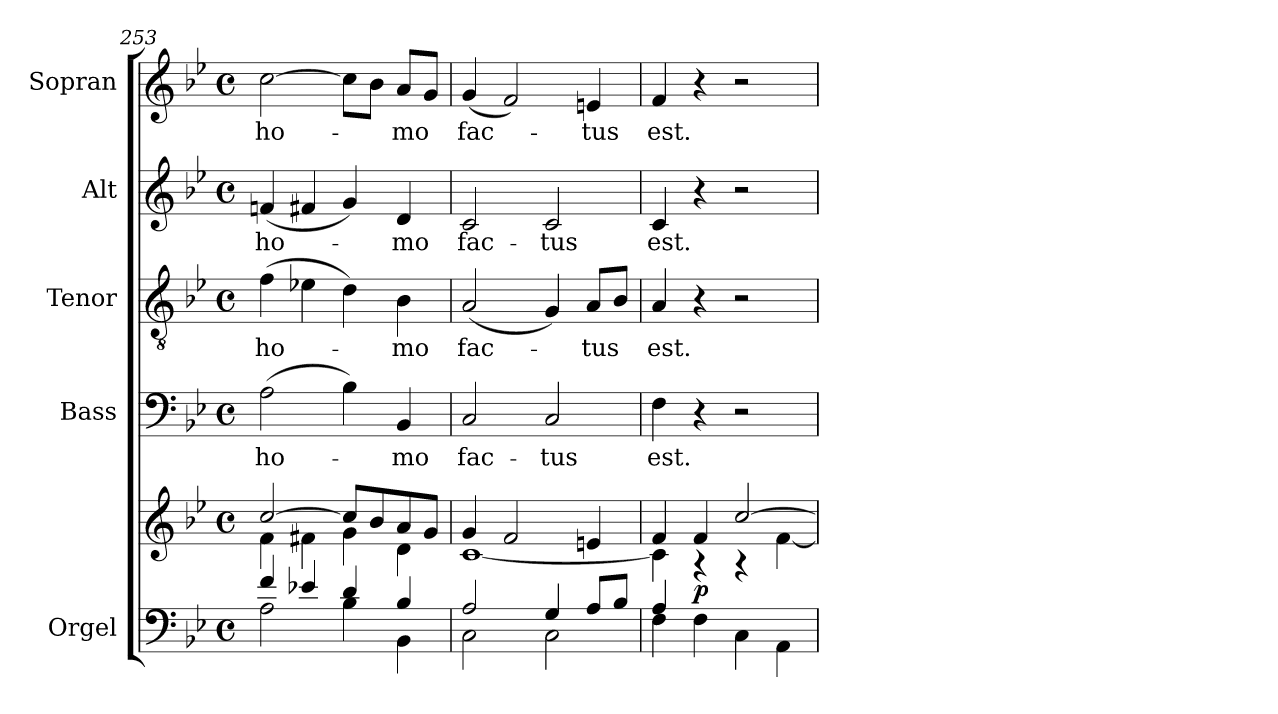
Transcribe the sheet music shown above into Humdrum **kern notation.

**kern	**kern	**dynam	**kern	**text	**kern	**text	**kern	**text	**kern	**text
*part5	*part5	*part5	*part4	*part4	*part3	*part3	*part2	*part2	*part1	*part1
*staff6	*staff5	*staff5/6	*staff4	*staff4	*staff3	*staff3	*staff2	*staff2	*staff1	*staff1
*I"Orgel	*	*	*I"Bass	*	*I"Tenor	*	*I"Alt	*	*I"Sopran	*
*I'Org.	*	*	*I'B.	*	*I'T.	*	*I'A.	*	*I'S.	*
!!LO:PB:g=z
*clefF4	*clefG2	*	*clefF4	*	*clefGv2	*	*clefG2	*	*clefG2	*
*k[b-e-]	*k[b-e-]	*	*k[b-e-]	*	*k[b-e-]	*	*k[b-e-]	*	*k[b-e-]	*
*B-:	*B-:	*	*B-:	*	*B-:	*	*B-:	*	*B-:	*
*M4/4	*M4/4	*	*M4/4	*	*M4/4	*	*M4/4	*	*M4/4	*
*met(c)	*met(c)	*	*met(c)	*	*met(c)	*	*met(c)	*	*met(c)	*
=253	=253	=253	=253	=253	=253	=253	=253	=253	=253	=253
*^	*^	*	*	*	*	*	*	*	*	*
!	!	!	!	!	!	!LO:LY:b	!	!LO:LY:b	!	!LO:LY:b	!	!LO:LY:b
4f/	2A\	[>2cc/	4f\	.	(>2A\	ho-	(>4f\	ho-	(<4fn/	ho-	[2cc\	ho-
4e-X/	.	.	4f#X\	.	.	.	4e-X\	.	4f#X/	.	.	.
4d/	4B-\	8cc/L]	4g\	.	4B-\)	.	4d\)	.	4g/)	.	8cc\L]	.
.	.	8b-/	.	.	.	.	.	.	.	.	8b-\J	.
!	!	!	!	!	!	!LO:LY:b	!	!LO:LY:b	!	!LO:LY:b	!	!LO:LY:b
4B-/	4BB-\	8a/	4d\	.	4BB-/	-mo	4B-\	-mo	4d/	-mo	8a/L	-mo
.	.	8g/J	.	.	.	.	.	.	.	.	8g/J	.
=254	=254	=254	=254	=254	=254	=254	=254	=254	=254	=254	=254	=254
!	!	!	!	!	!	!LO:LY:b	!	!LO:LY:b	!	!LO:LY:b	!	!LO:LY:b
2A/	2C\	4g/	[<1c	.	2C/	fac-	(<2A/	fac-	2c/	fac-	(<4g/	fac-
.	.	2f/	.	.	.	.	.	.	.	.	2f/)	.
!	!	!	!	!	!	!LO:LY:b	!	!	!	!LO:LY:b	!	!
4G/	2C\	.	.	.	2C/	-tus	4G/)	.	2c/	-tus	.	.
!	!	!	!	!	!	!	!	!LO:LY:b	!	!	!	!LO:LY:b
8A/L	.	4en/	.	.	.	.	8A/L	-tus	.	.	4en/	-tus
8B-/J	.	.	.	.	.	.	8B-/J	.	.	.	.	.
=255	=255	=255	=255	=255	=255	=255	=255	=255	=255	=255	=255	=255
!	!	!	!	!	!	!LO:LY:b	!	!LO:LY:b	!	!LO:LY:b	!	!LO:LY:b
4A/	4F\	4f/	4c\]	.	4F\	est.	4A/	est.	4c/	est.	4f/	est.
!	!	!	!	!LO:DY:b	!	!	!	!	!	!	!	!
2.ryy	4F\	4f/	4rA	p	4r	.	4r	.	4r	.	4r	.
.	4C\	[>2cc/	4rA	.	2r	.	2r	.	2r	.	2r	.
.	4AA\	.	[<4f\	.	.	.	.	.	.	.	.	.
*v	*v	*	*	*	*	*	*	*	*	*	*	*
*	*v	*v	*	*	*	*	*	*	*	*	*
=	=	=	=	=	=	=	=	=	=	=
*-	*-	*-	*-	*-	*-	*-	*-	*-	*-	*-
